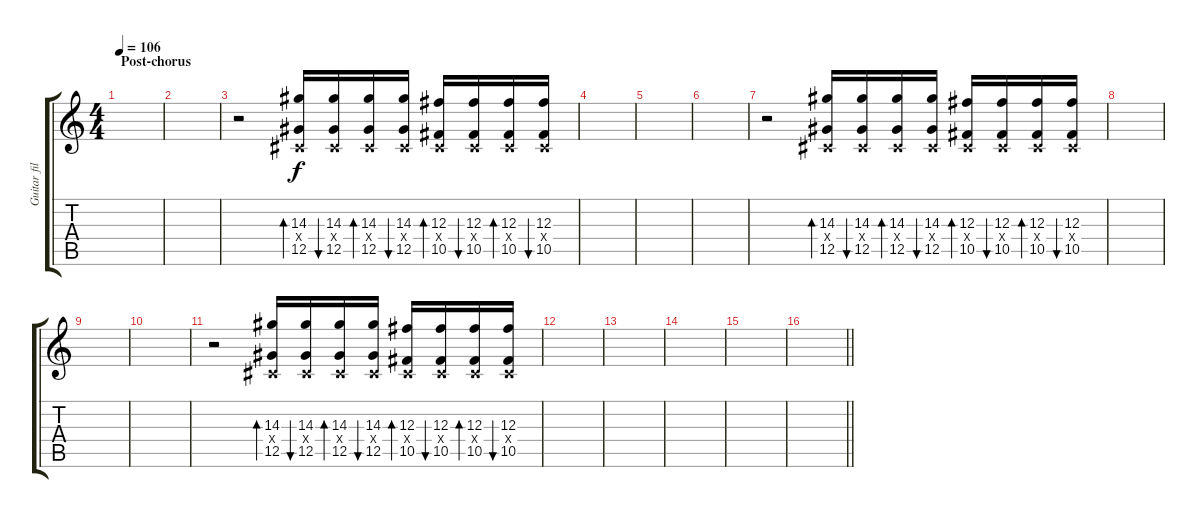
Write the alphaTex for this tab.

\track ("Guitar fills" "Guitar fil") {instrument electricguitarjazz}
\staff {score tabs}
\tuning (Eb4 Bb3 Gb3 Db3 Ab2 Eb2) {hide}
\ts (4 4)
\section ("" "Post-chorus")
\tempo 106
\clef g2
\ks c
|
|
r.2 (14.3 0.4{x} 12.5).16{bd 60} (14.3 0.4{x} 12.5).16{bu 60} (14.3 0.4{x} 12.5).16{bd 60} (14.3 0.4{x} 12.5).16{bu 60} (12.3 0.4{x} 10.5).16{bd 60} (12.3 0.4{x} 10.5).16{bu 60} (12.3 0.4{x} 10.5).16{bd 60} (12.3 0.4{x} 10.5).16{bu 60} |
|
|
|
r.2 (14.3 0.4{x} 12.5).16{bd 60} (14.3 0.4{x} 12.5).16{bu 60} (14.3 0.4{x} 12.5).16{bd 60} (14.3 0.4{x} 12.5).16{bu 60} (12.3 0.4{x} 10.5).16{bd 60} (12.3 0.4{x} 10.5).16{bu 60} (12.3 0.4{x} 10.5).16{bd 60} (12.3 0.4{x} 10.5).16{bu 60} |
|
|
|
r.2 (14.3 0.4{x} 12.5).16{bd 60} (14.3 0.4{x} 12.5).16{bu 60} (14.3 0.4{x} 12.5).16{bd 60} (14.3 0.4{x} 12.5).16{bu 60} (12.3 0.4{x} 10.5).16{bd 60} (12.3 0.4{x} 10.5).16{bu 60} (12.3 0.4{x} 10.5).16{bd 60} (12.3 0.4{x} 10.5).16{bu 60} |
|
|
|
|
\barLineRight lightlight
